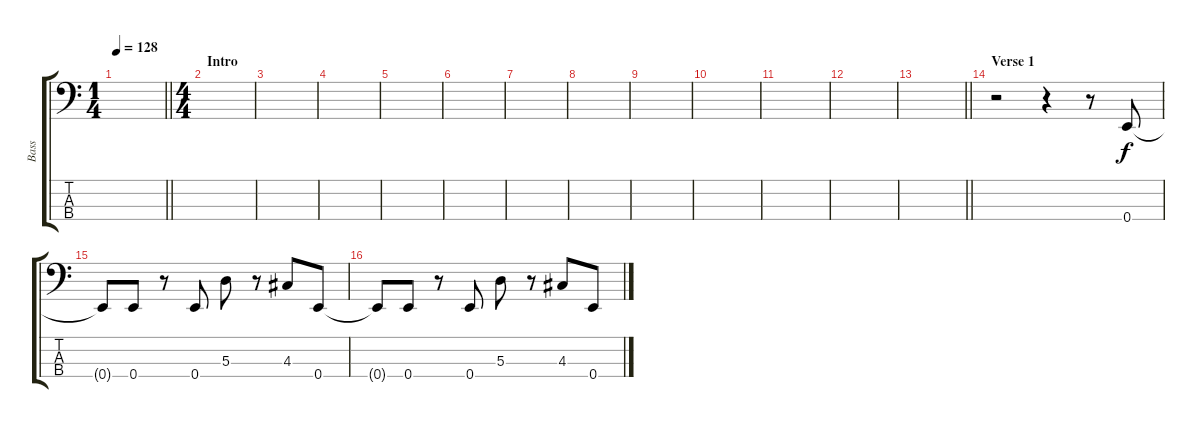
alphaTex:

\track ("Bass" "Bass") {instrument electricbassfinger}
\staff {score tabs}
\tuning (G2 D2 A1 E1) {hide}
\ts (1 4)
\tempo 128
\clef f4
\barLineRight lightlight
\ks c
|
\ts (4 4)
\section ("" "Intro")
|
|
|
|
|
|
|
|
|
|
|
\barLineRight lightlight
|
\section ("" "Verse 1")
r.2 r.4 r.8 0.4.8 |
0.4{t}.8 0.4.8 r.8 0.4.8 5.3.8 r.8 4.3.8 0.4.8 |
0.4{t}.8 0.4.8 r.8 0.4.8 5.3.8 r.8 4.3.8 0.4.8
